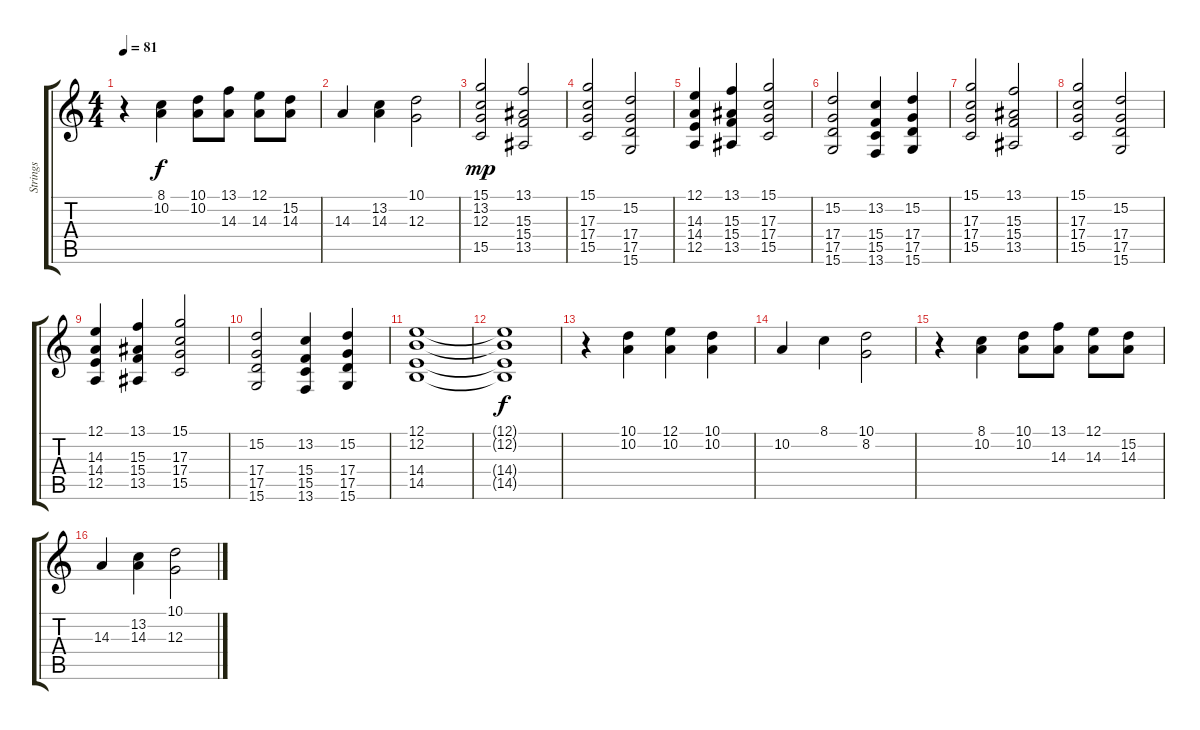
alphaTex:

\track ("Strings" "Strings") {instrument stringensemble1}
\staff {score tabs}
\tuning (E4 B3 G3 D3 A2 E2) {hide}
\ts (4 4)
\tempo 81
\clef g2
\ks c
r.4{dy f} (8.1 10.2).4 (10.1 10.2).8 (13.1 14.3).8 (12.1 14.3).8 (15.2 14.3).8 |
14.3.4 (13.2 14.3).4 (10.1 12.3).2 |
(15.1 13.2 12.3 15.5).2{dy mp} (13.1 15.3 15.4 13.5).2 |
(15.1 17.3 17.4 15.5).2 (15.2 17.4 17.5 15.6).2 |
(12.1 14.3 14.4 12.5).4 (13.1 15.3 15.4 13.5).4 (15.1 17.3 17.4 15.5).2 |
(15.2 17.4 17.5 15.6).2 (13.2 15.4 15.5 13.6).4 (15.2 17.4 17.5 15.6).4 |
(15.1 17.3 17.4 15.5).2 (13.1 15.3 15.4 13.5).2 |
(15.1 17.3 17.4 15.5).2 (15.2 17.4 17.5 15.6).2 |
(12.1 14.3 14.4 12.5).4 (13.1 15.3 15.4 13.5).4 (15.1 17.3 17.4 15.5).2 |
(15.2 17.4 17.5 15.6).2 (13.2 15.4 15.5 13.6).4 (15.2 17.4 17.5 15.6).4 |
(12.1 12.2 14.4 14.5).1 |
(12.1{t} 12.2{t} 14.4{t} 14.5{t}).1{dy f} |
r.4 (10.1 10.2).4 (12.1 10.2).4 (10.1 10.2).4 |
10.2.4 8.1.4 (10.1 8.2).2 |
r.4 (8.1 10.2).4 (10.1 10.2).8 (13.1 14.3).8 (12.1 14.3).8 (15.2 14.3).8 |
14.3.4 (13.2 14.3).4 (10.1 12.3).2
